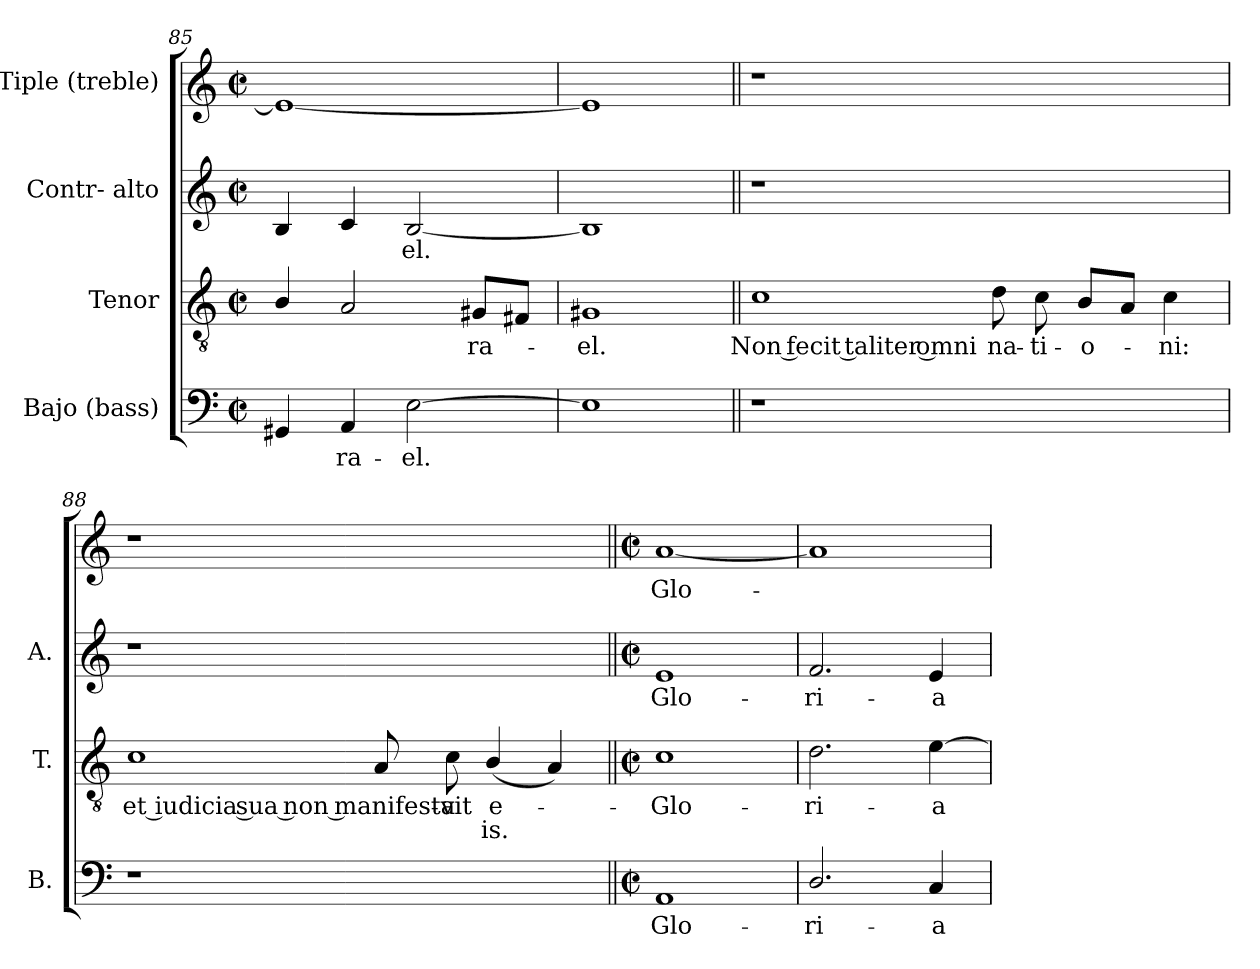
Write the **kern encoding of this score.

**kern	**text	**kern	**text	**text	**kern	**text	**kern	**text
*part4	*part4	*part3	*part3	*part3	*part2	*part2	*part1	*part1
*staff4	*staff4	*staff3	*staff3	*staff3	*staff2	*staff2	*staff1	*staff1
*I"Bajo (bass)	*	*I"Tenor	*	*	*I"Contr- alto	*	*I"Tiple (treble)	*
*I'B.	*	*I'T.	*	*	*I'A.	*	*	*
*clefF4	*	*clefGv2	*	*	*clefG2	*	*clefG2	*
*	*	*ITrd7c12	*	*	*	*	*	*
*k[]	*	*k[]	*	*	*k[]	*	*k[]	*
*C:	*	*C:	*	*	*C:	*	*C:	*
*M2/2	*	*M2/2	*	*	*M2/2	*	*M2/2	*
*met(c|)	*	*met(c|)	*	*	*met(c|)	*	*met(c|)	*
=85	=85	=85	=85	=85	=85	=85	=85	=85
4GG#Xi/	.	4BBi/	.	.	4Bi/	.	1ei_	.
!	!LO:LY:b:color=#000000	!	!	!	!	!	!	!
4AAi/	-ra-	2AAi/	.	.	4ci/	.	.	.
!	!LO:LY:b:color=#000000	!	!	!	!	!	!	!
!	!	!	!	!	!	!LO:LY:b:color=#000000	!	!
[2Ei\	-el.	.	.	.	[2Bi/	-el.	.	.
!	!	!	!LO:LY:b:color=#000000	!	!	!	!	!
.	.	8GG#Xi/L	-ra-	.	.	.	.	.
.	.	8FF#Xi/J	.	.	.	.	.	.
=86	=86	=86	=86	=86	=86	=86	=86	=86
!	!	!	!LO:LY:b:color=#000000	!	!	!	!	!
1Ei]	.	1GG#Xi	-el.	.	1Bi]	.	1ei]	.
!!LO:PB:g=z
=87||	=87||	=87||	=87||	=87||	=87||	=87||	=87||	=87||
!LO:N:vis=1	!	!	!	!	!	!	!	!
!	!	!	!LO:LY:b:color=#000000	!	!LO:N:vis=1	!	!LO:N:vis=1	!
1r	.	1Ci	Non fecit taliter omni	.	1r	.	1r	.
!	!	!	!LO:LY:b:color=#000000	!	!	!	!	!
2.ryy	.	8Di\	na-	.	2.ryy	.	2.ryy	.
!	!	!	!LO:LY:b:color=#000000	!	!	!	!	!
.	.	8Ci\	-ti-	.	.	.	.	.
!	!	!	!LO:LY:b:color=#000000	!	!	!	!	!
.	.	8BBi/L	-o-	.	.	.	.	.
.	.	8AAi/J	.	.	.	.	.	.
!	!	!	!LO:LY:b:color=#000000	!	!	!	!	!
.	.	4Ci\	-ni:	.	.	.	.	.
=88	=88	=88	=88	=88	=88	=88	=88	=88
!LO:N:vis=1	!	!	!	!	!	!	!	!
!	!	!	!LO:LY:b:color=#000000	!	!LO:N:vis=1	!	!LO:N:vis=1	!
1r	.	1Ci	et iudicia sua non manifesta-	.	1r	.	1r	.
2.ryy	.	8AAi/	.	.	2.ryy	.	2.ryy	.
!	!	!	!LO:LY:b:color=#000000	!	!	!	!	!
.	.	8Ci\	-vit	.	.	.	.	.
!	!	!	!LO:LY:b:color=#000000	!LO:LY:b:color=#000000	!	!	!	!
.	.	(4BBi/	e-	-is.	.	.	.	.
.	.	4AAi/)	.	.	.	.	.	.
!!LO:LB:g=z
=89||	=89||	=89||	=89||	=89||	=89||	=89||	=89||	=89||
*M2/2	*	*M2/2	*	*	*M2/2	*	*M2/2	*
*met(c|)	*	*met(c|)	*	*	*met(c|)	*	*met(c|)	*
!	!LO:LY:b:color=#000000	!	!	!	!	!	!	!
!	!	!	!LO:LY:b:color=#000000	!	!	!	!	!
!	!	!	!	!	!	!LO:LY:b:color=#000000	!	!
!	!	!	!	!	!	!	!	!LO:LY:b:color=#000000
1AAi	Glo-	1Ci	Glo-	.	1ei	Glo-	[1ai	Glo-
=90	=90	=90	=90	=90	=90	=90	=90	=90
!	!LO:LY:b:color=#000000	!	!	!	!	!	!	!
!	!	!	!LO:LY:b:color=#000000	!	!	!	!	!
!	!	!	!	!	!	!LO:LY:b:color=#000000	!	!
2.Di/	-ri-	2.Di\	-ri-	.	2.fi/	-ri-	1ai]	.
!	!LO:LY:b:color=#000000	!	!	!	!	!	!	!
!	!	!	!LO:LY:b:color=#000000	!	!	!	!	!
!	!	!	!	!	!	!LO:LY:b:color=#000000	!	!
4Ci/	-a	[4Ei\	-a	.	4ei/	-a	.	.
=	=	=	=	=	=	=	=	=
*-	*-	*-	*-	*-	*-	*-	*-	*-
